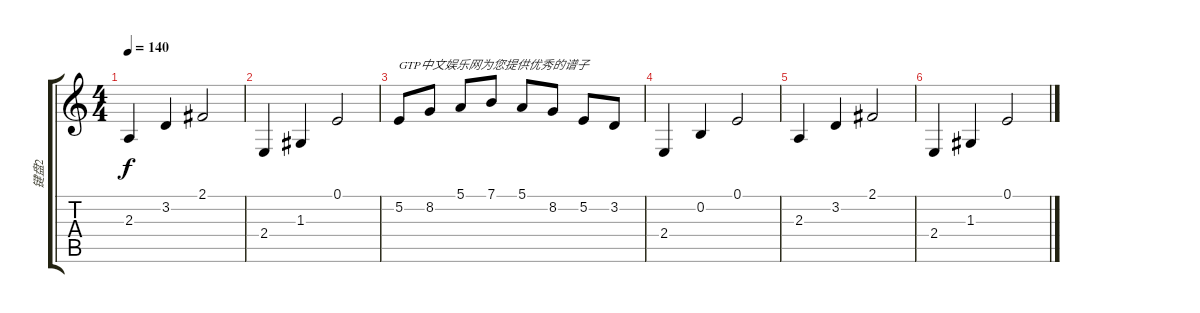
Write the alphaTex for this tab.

\track ("键盘2" "键盘2") {instrument fx5brightness}
\staff {score tabs}
\tuning (E4 B3 G3 D3 A2 E2) {hide}
\ts (4 4)
\tempo 140
\clef g2
\ks c
2.3.4{dy f} 3.2.4 2.1.2 |
2.4.4 1.3.4 0.1.2 |
5.2.8{txt "GTP中文娱乐网为您提供优秀的谱子"} 8.2.8 5.1.8 7.1.8 5.1.8 8.2.8 5.2.8 3.2.8 |
2.4.4 0.2.4 0.1.2 |
2.3.4 3.2.4 2.1.2 |
2.4.4 1.3.4 0.1.2
